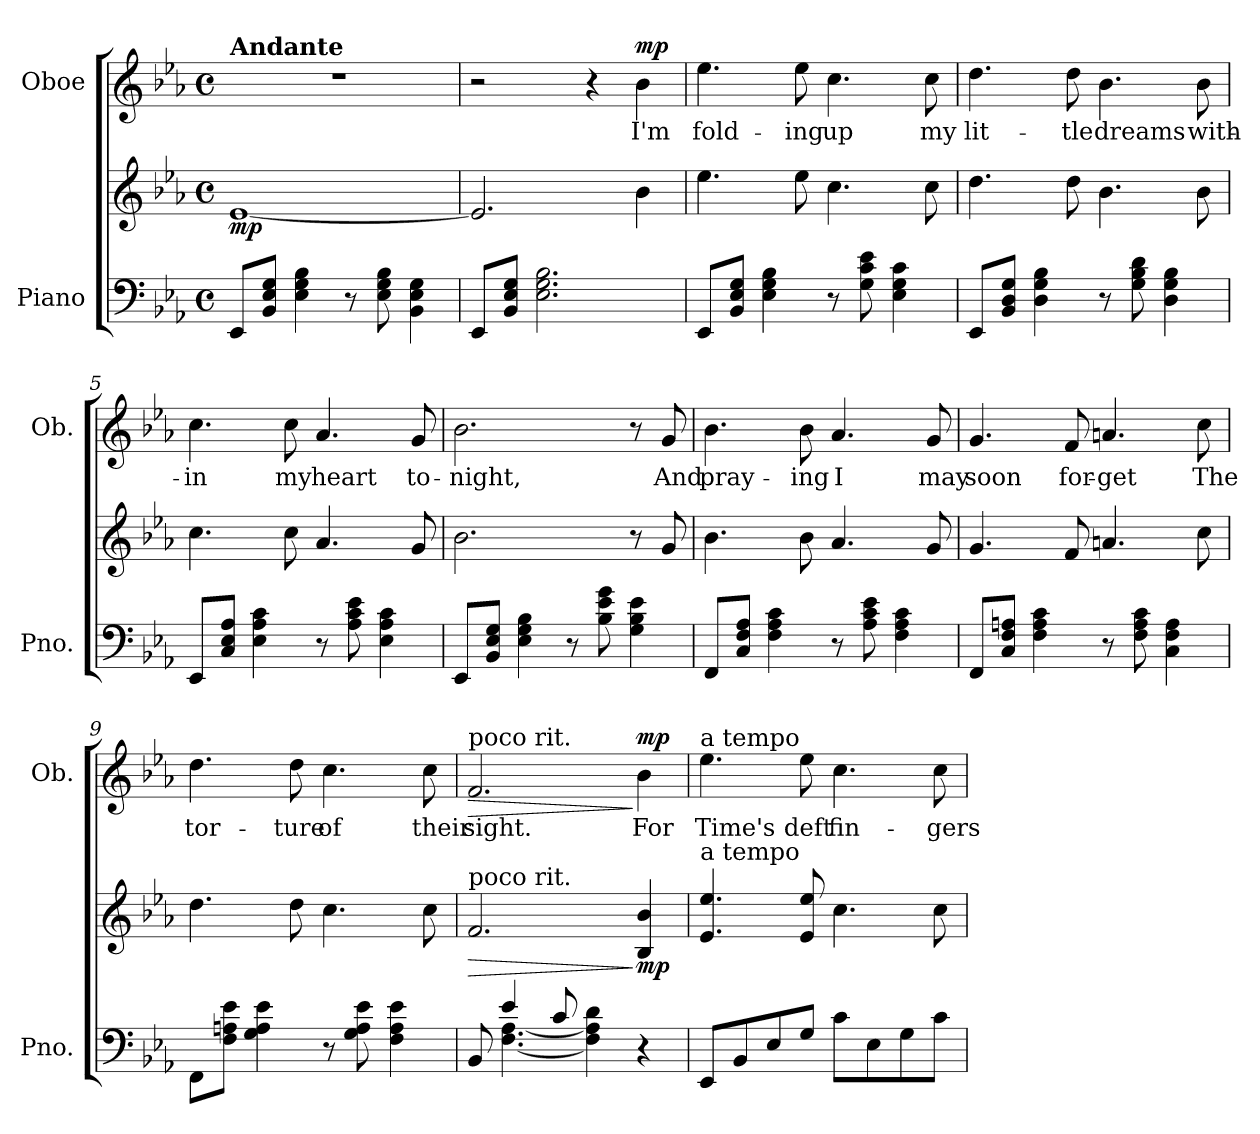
**kern	**kern	**dynam	**kern	**text	**dynam
*part2	*part2	*part2	*part1	*part1	*part1
*staff3	*staff2	*staff2/3	*staff1	*staff1	*staff1
*I"Piano	*	*	*I"Oboe	*	*
*I'Pno.	*	*	*I'Ob.	*	*
*clefF4	*clefG2	*	*clefG2	*	*
*k[b-e-a-]	*k[b-e-a-]	*	*k[b-e-a-]	*	*
*M4/4	*M4/4	*	*M4/4	*	*
*met(c)	*met(c)	*	*met(c)	*	*
=1	=1	=1	=1	=1	=1
!	!	!	!LO:TX:a:B:t=Andante	!	!
!	!	!LO:DY:b	!	!	!
8EE-/L	[1e-	mp	1r	.	.
8BB-/ 8E-/ 8G/J	.	.	.	.	.
4E-\ 4G\ 4B-\	.	.	.	.	.
8r	.	.	.	.	.
8E-\ 8G\ 8B-\	.	.	.	.	.
4BB-\ 4E-\ 4G\	.	.	.	.	.
=2	=2	=2	=2	=2	=2
8EE-/L	2.e-/]	.	2r	.	.
8BB-/ 8E-/ 8G/J	.	.	.	.	.
2.E-\ 2.G\ 2.B-\	.	.	.	.	.
.	.	.	4r	.	.
!	!	!	!	!LO:LY:b	!LO:DY:a
.	4b-\	.	4b-\	I'm	mp
=3	=3	=3	=3	=3	=3
!	!	!	!	!LO:LY:b	!
8EE-/L	4.ee-\	.	4.ee-\	fold-	.
8BB-/ 8E-/ 8G/J	.	.	.	.	.
4E-\ 4G\ 4B-\	.	.	.	.	.
!	!	!	!	!LO:LY:b	!
.	8ee-\	.	8ee-\	-ing	.
!	!	!	!	!LO:LY:b	!
8r	4.cc\	.	4.cc\	up	.
8G\ 8c\ 8e-\	.	.	.	.	.
4E-\ 4G\ 4c\	.	.	.	.	.
!	!	!	!	!LO:LY:b	!
.	8cc\	.	8cc\	my	.
=4	=4	=4	=4	=4	=4
!	!	!	!	!LO:LY:b	!
8EE-/L	4.dd\	.	4.dd\	lit-	.
8BB-/ 8D/ 8G/J	.	.	.	.	.
4D\ 4G\ 4B-\	.	.	.	.	.
!	!	!	!	!LO:LY:b	!
.	8dd\	.	8dd\	-tle	.
!	!	!	!	!LO:LY:b	!
8r	4.b-\	.	4.b-\	dreams	.
8G\ 8B-\ 8d\	.	.	.	.	.
4D\ 4G\ 4B-\	.	.	.	.	.
!	!	!	!	!LO:LY:b	!
.	8b-\	.	8b-\	with-	.
!!LO:LB:g=z
=5	=5	=5	=5	=5	=5
!	!	!	!	!LO:LY:b	!
8EE-/L	4.cc\	.	4.cc\	-in	.
8C/ 8E-/ 8A-/J	.	.	.	.	.
4E-\ 4A-\ 4c\	.	.	.	.	.
!	!	!	!	!LO:LY:b	!
.	8cc\	.	8cc\	my	.
!	!	!	!	!LO:LY:b	!
8r	4.a-/	.	4.a-/	heart	.
8A-\ 8c\ 8e-\	.	.	.	.	.
4E-\ 4A-\ 4c\	.	.	.	.	.
!	!	!	!	!LO:LY:b	!
.	8g/	.	8g/	to-	.
=6	=6	=6	=6	=6	=6
!	!	!	!	!LO:LY:b	!
8EE-/L	2.b-\	.	2.b-\	-night,	.
8BB-/ 8E-/ 8G/J	.	.	.	.	.
4E-\ 4G\ 4B-\	.	.	.	.	.
8r	.	.	.	.	.
8B-\ 8e-\ 8g\	.	.	.	.	.
4G\ 4B-\ 4e-\	8r	.	8r	.	.
!	!	!	!	!LO:LY:b	!
.	8g/	.	8g/	And	.
=7	=7	=7	=7	=7	=7
!	!	!	!	!LO:LY:b	!
8FF/L	4.b-\	.	4.b-\	pray-	.
8C/ 8F/ 8A-/J	.	.	.	.	.
4F\ 4A-\ 4c\	.	.	.	.	.
!	!	!	!	!LO:LY:b	!
.	8b-\	.	8b-\	-ing	.
!	!	!	!	!LO:LY:b	!
8r	4.a-/	.	4.a-/	I	.
8A-\ 8c\ 8e-\	.	.	.	.	.
4F\ 4A-\ 4c\	.	.	.	.	.
!	!	!	!	!LO:LY:b	!
.	8g/	.	8g/	may	.
=8	=8	=8	=8	=8	=8
!	!	!	!	!LO:LY:b	!
8FF/L	4.g/	.	4.g/	soon	.
8C/ 8F/ 8An/J	.	.	.	.	.
4F\ 4A\ 4c\	.	.	.	.	.
!	!	!	!	!LO:LY:b	!
.	8f/	.	8f/	for-	.
!	!	!	!	!LO:LY:b	!
8r	4.an/	.	4.an/	-get	.
8F\ 8A\ 8c\	.	.	.	.	.
4C\ 4F\ 4A\	.	.	.	.	.
!	!	!	!	!LO:LY:b	!
.	8cc\	.	8cc\	The	.
!!LO:LB:g=z
=9	=9	=9	=9	=9	=9
!	!	!	!	!LO:LY:b	!
8FF\L	4.dd\	.	4.dd\	tor-	.
8F\ 8An\ 8e-\J	.	.	.	.	.
4G\ 4A\ 4e-\	.	.	.	.	.
!	!	!	!	!LO:LY:b	!
.	8dd\	.	8dd\	-ture	.
!	!	!	!	!LO:LY:b	!
8r	4.cc\	.	4.cc\	of	.
8G\ 8A\ 8e-\	.	.	.	.	.
4F\ 4A\ 4e-\	.	.	.	.	.
!	!	!	!	!LO:LY:b	!
.	8cc\	.	8cc\	their	.
=10	=10	=10	=10	=10	=10
*^	*	*	*	*	*
!	!	!	!	!LO:TX:a:t=poco rit.	!	!
!	!	!LO:TX:a:t=poco rit.	!	!	!	!
!	!	!	!LO:HP:b	!	!LO:LY:b	!LO:HP:b
8BB-/	8ryy	2.f/	>	2.f/	sight.	>
4e-/	[4.F\ [4.A-\	.	.	.	.	.
8c/	.	.	.	.	.	.
4F\] 4A-\] 4d\	2ryy	.	.	.	.	.
!	!	!	!LO:DY:n=1:b	!	!LO:LY:b	!LO:DY:n=1:a
4r	.	4B-/ 4b-/	] mp	4b-\	For	] mp
*v	*v	*	*	*	*	*
=11	=11	=11	=11	=11	=11
!	!	!	!LO:TX:a:t=a tempo	!	!
!	!LO:TX:a:t=a tempo	!	!	!	!
!	!	!	!	!LO:LY:b	!
8EE-/L	4.e-/ 4.ee-/	.	4.ee-\	Time's	.
8BB-/	.	.	.	.	.
8E-/	.	.	.	.	.
!	!	!	!	!LO:LY:b	!
8G/J	8e-/ 8ee-/	.	8ee-\	deft	.
!	!	!	!	!LO:LY:b	!
8c\L	4.cc\	.	4.cc\	fin-	.
8E-\	.	.	.	.	.
8G\	.	.	.	.	.
!	!	!	!	!LO:LY:b	!
8c\J	8cc\	.	8cc\	-gers	.
=	=	=	=	=	=
*-	*-	*-	*-	*-	*-
